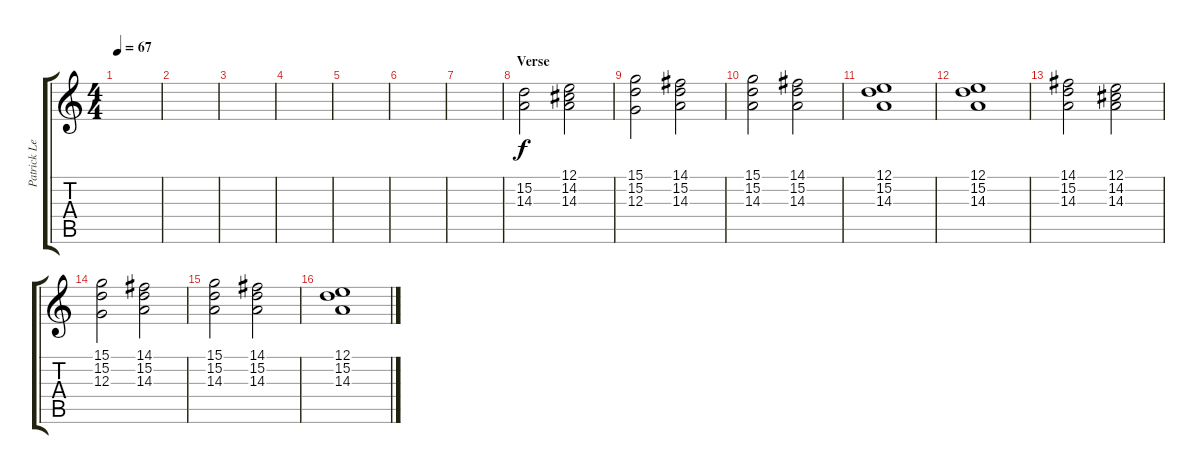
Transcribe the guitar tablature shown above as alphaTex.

\track ("Patrick Leonard - Organ" "Patrick Le") {instrument rockorgan}
\staff {score tabs}
\tuning (E4 B3 G3 D3 A2 E2) {hide}
\ts (4 4)
\tempo 67
\clef g2
\ks c
|
|
|
|
|
|
|
\section ("" "Verse")
(15.2 14.3).2 (12.1 14.2 14.3).2 |
(15.1 15.2 12.3).2 (14.1 15.2 14.3).2 |
(15.1 15.2 14.3).2 (14.1 15.2 14.3).2 |
(12.1 15.2 14.3).1 |
(12.1 15.2 14.3).1 |
(14.1 15.2 14.3).2 (12.1 14.2 14.3).2 |
(15.1 15.2 12.3).2 (14.1 15.2 14.3).2 |
(15.1 15.2 14.3).2 (14.1 15.2 14.3).2 |
(12.1 15.2 14.3).1
